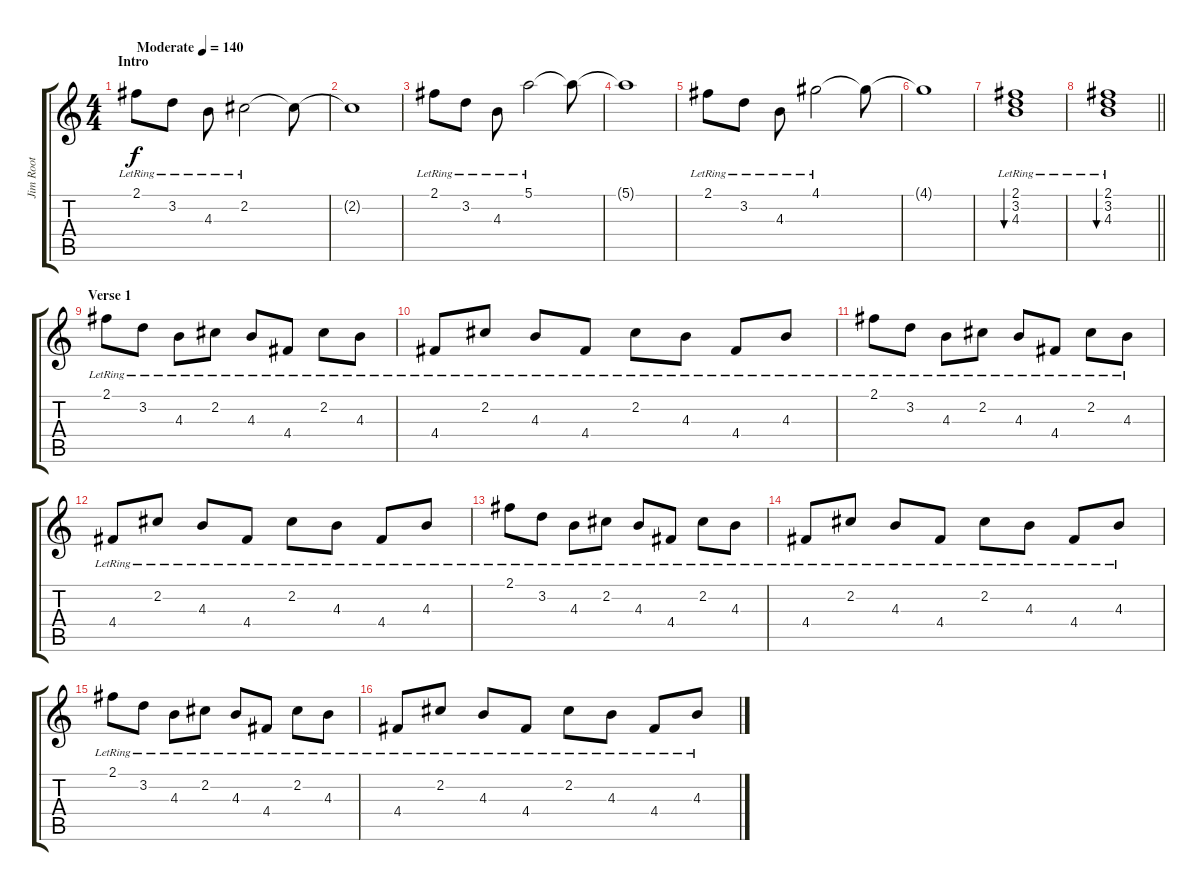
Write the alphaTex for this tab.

\track ("Jim Root" "Jim Root") {instrument acousticguitarsteel}
\staff {score tabs}
\tuning (E4 B3 G3 D3 A2 E2) {hide}
\ts (4 4)
\section ("" "Intro")
\tempo (140 "Moderate")
\clef g2
\ks c
2.1{lr}.8{dy f instrument acousticguitarsteel} 3.2{lr}.8 4.3{lr}.8 2.2{lr}.2 2.2{t}.8 |
2.2{t}.1 |
2.1{lr}.8 3.2{lr}.8 4.3{lr}.8 5.1{lr}.2 5.1{t}.8 |
5.1{t}.1 |
2.1{lr}.8 3.2{lr}.8 4.3{lr}.8 4.1{lr}.2 4.1{t}.8 |
4.1{t}.1 |
(2.1{lr} 3.2{lr} 4.3{lr}).1{bu 240} |
\barLineRight lightlight
(2.1{lr} 3.2{lr} 4.3{lr}).1{bu 240 volume 7} |
\section ("" "Verse 1")
2.1{lr}.8{volume 13} 3.2{lr}.8 4.3{lr}.8 2.2{lr}.8 4.3{lr}.8 4.4{lr}.8 2.2{lr}.8 4.3{lr}.8 |
4.4{lr}.8 2.2{lr}.8 4.3{lr}.8 4.4{lr}.8 2.2{lr}.8 4.3{lr}.8 4.4{lr}.8 4.3{lr}.8 |
2.1{lr}.8 3.2{lr}.8 4.3{lr}.8 2.2{lr}.8 4.3{lr}.8 4.4{lr}.8 2.2{lr}.8 4.3{lr}.8 |
4.4{lr}.8 2.2{lr}.8 4.3{lr}.8 4.4{lr}.8 2.2{lr}.8 4.3{lr}.8 4.4{lr}.8 4.3{lr}.8 |
2.1{lr}.8 3.2{lr}.8 4.3{lr}.8 2.2{lr}.8 4.3{lr}.8 4.4{lr}.8 2.2{lr}.8 4.3{lr}.8 |
4.4{lr}.8 2.2{lr}.8 4.3{lr}.8 4.4{lr}.8 2.2{lr}.8 4.3{lr}.8 4.4{lr}.8 4.3{lr}.8 |
2.1{lr}.8 3.2{lr}.8 4.3{lr}.8 2.2{lr}.8 4.3{lr}.8 4.4{lr}.8 2.2{lr}.8 4.3{lr}.8 |
4.4{lr}.8 2.2{lr}.8 4.3{lr}.8 4.4{lr}.8 2.2{lr}.8 4.3{lr}.8 4.4{lr}.8 4.3{lr}.8
